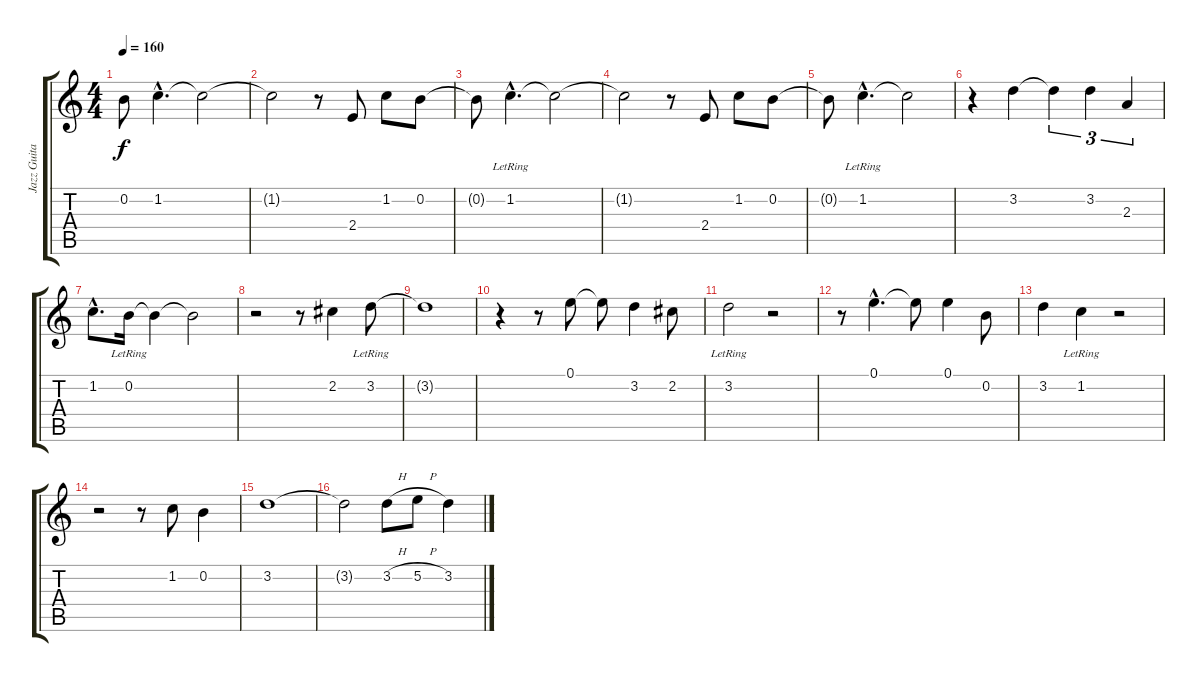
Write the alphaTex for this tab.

\track ("Jazz Guitar" "Jazz Guita") {instrument electricguitarjazz}
\staff {score tabs}
\tuning (E4 B3 G3 D3 A2 E2) {hide}
\ts (4 4)
\tempo 160
\clef g2
\ks c
0.2{t}.8{dy f} 1.2{hac}.4{d} 1.2{t}.2 |
1.2{t}.2 r.8 2.4.8 1.2.8 0.2.8 |
0.2{t}.8 1.2{hac lr}.4{d} 1.2{t}.2 |
1.2{t}.2 r.8 2.4.8 1.2.8 0.2.8 |
0.2{t}.8 1.2{hac lr}.4{d} 1.2{t}.2 |
r.4 3.2.4 3.2{t}.4{tu (3 2)} 3.2.4{tu (3 2)} 2.3.4{tu (3 2)} |
1.2{hac}.8{d} 0.2{lr}.16 0.2{t}.4 0.2{t}.2 |
r.2 r.8 2.2.4 3.2{lr}.8 |
3.2{t}.1 |
r.4 r.8 0.1.8 0.1{t}.8 3.2.4 2.2.8 |
3.2{lr}.2 r.2 |
r.8 0.1{hac}.4{d} 0.1{t}.8 0.1.4 0.2.8 |
3.2.4 1.2{lr}.4 r.2 |
r.2 r.8 1.2.8 0.2.4 |
3.2.1 |
3.2{t}.2 3.2{h}.8 5.2{h}.8 3.2.4
